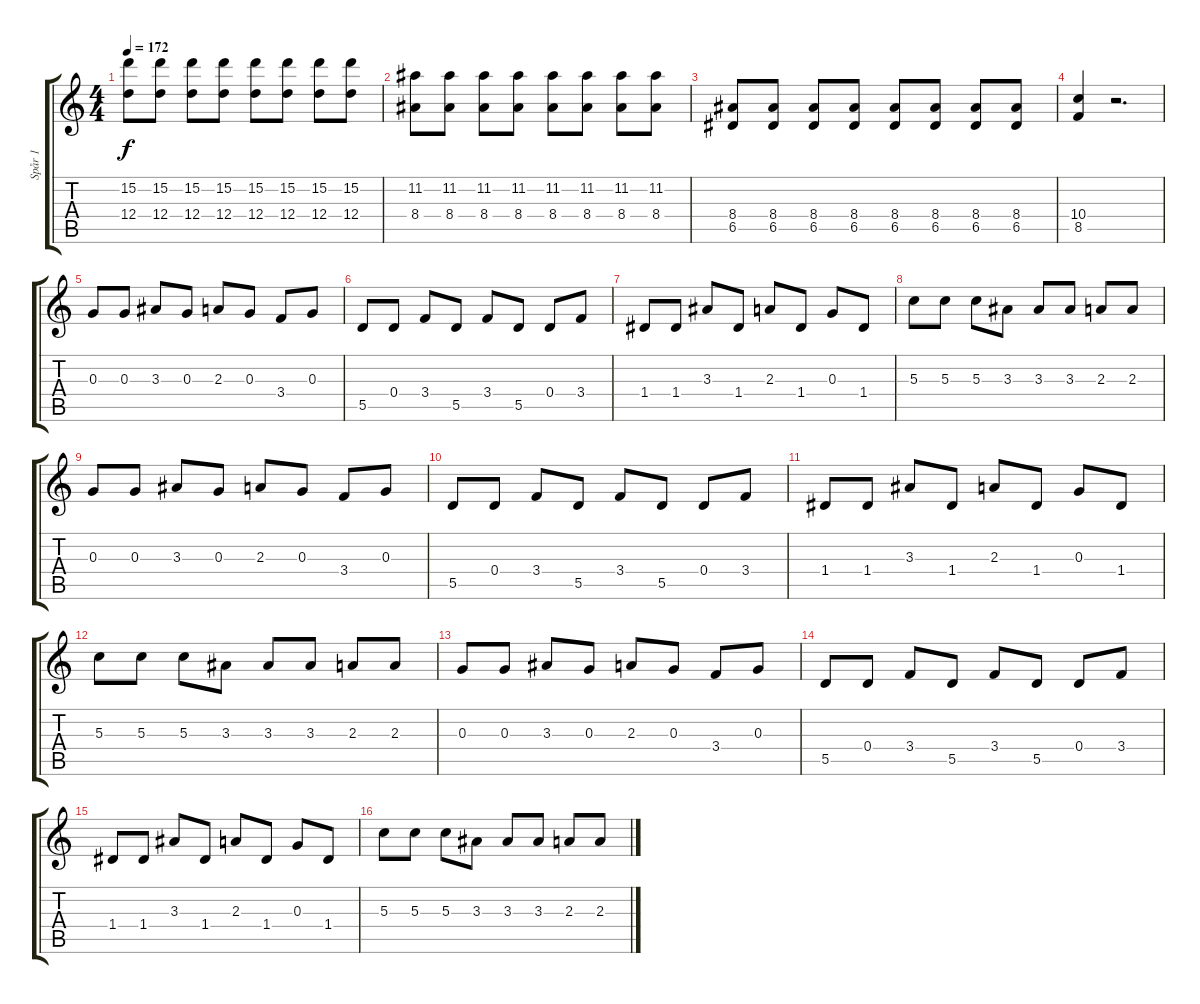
\track ("Spår 1" "Spår 1") {instrument overdrivenguitar}
\staff {score tabs}
\tuning (E4 B3 G3 D3 A2 D2) {hide}
\ts (4 4)
\tempo 172
\clef g2
\ks c
(15.2 12.4).8{dy f} (15.2 12.4).8 (15.2 12.4).8 (15.2 12.4).8 (15.2 12.4).8 (15.2 12.4).8 (15.2 12.4).8 (15.2 12.4).8 |
(11.2 8.4).8 (11.2 8.4).8 (11.2 8.4).8 (11.2 8.4).8 (11.2 8.4).8 (11.2 8.4).8 (11.2 8.4).8 (11.2 8.4).8 |
(8.4 6.5).8 (8.4 6.5).8 (8.4 6.5).8 (8.4 6.5).8 (8.4 6.5).8 (8.4 6.5).8 (8.4 6.5).8 (8.4 6.5).8 |
(10.4 8.5).4 r.2{d} |
0.3.8 0.3.8 3.3.8 0.3.8 2.3.8 0.3.8 3.4.8 0.3.8 |
5.5.8 0.4.8 3.4.8 5.5.8 3.4.8 5.5.8 0.4.8 3.4.8 |
1.4.8 1.4.8 3.3.8 1.4.8 2.3.8 1.4.8 0.3.8 1.4.8 |
5.3.8 5.3.8 5.3.8 3.3.8 3.3.8 3.3.8 2.3.8 2.3.8 |
0.3.8 0.3.8 3.3.8 0.3.8 2.3.8 0.3.8 3.4.8 0.3.8 |
5.5.8 0.4.8 3.4.8 5.5.8 3.4.8 5.5.8 0.4.8 3.4.8 |
1.4.8 1.4.8 3.3.8 1.4.8 2.3.8 1.4.8 0.3.8 1.4.8 |
5.3.8 5.3.8 5.3.8 3.3.8 3.3.8 3.3.8 2.3.8 2.3.8 |
0.3.8 0.3.8 3.3.8 0.3.8 2.3.8 0.3.8 3.4.8 0.3.8 |
5.5.8 0.4.8 3.4.8 5.5.8 3.4.8 5.5.8 0.4.8 3.4.8 |
1.4.8 1.4.8 3.3.8 1.4.8 2.3.8 1.4.8 0.3.8 1.4.8 |
5.3.8 5.3.8 5.3.8 3.3.8 3.3.8 3.3.8 2.3.8 2.3.8
